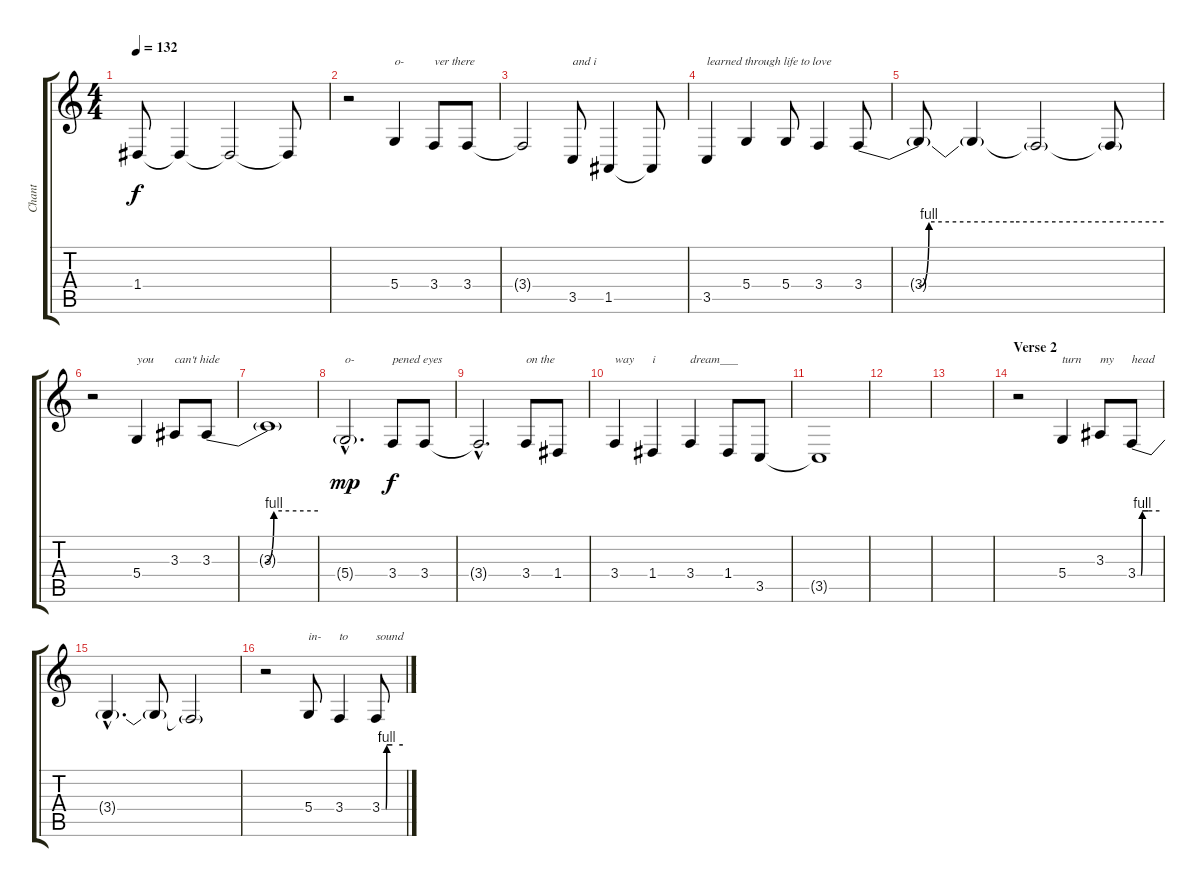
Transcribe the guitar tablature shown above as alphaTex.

\track ("Chant" "Chant") {instrument choiraahs}
\staff {score tabs}
\tuning (E4 B3 G3 D3 A2 E2) {hide}
\ts (4 4)
\tempo 132
\clef g2
\ks c
1.4{t}.8{dy f} 1.4{t}.4 1.4{t}.2 1.4{t}.8 |
r.2 5.4.4{txt "o-"} 3.4.8{txt "ver there"} 3.4.8 |
3.4{t}.2 3.5.8{txt "and i"} 1.5.4 1.5{t}.8 |
3.5.4{txt "learned through life to love"} 5.4.4 5.4.8 3.4.4 3.4{be (custom 0 0 11 0 13 4 30 4 60 4)}.8 |
3.4{t}.8 3.4{t}.4 3.4{t}.2 3.4{t}.8 |
r.2 5.4.4{txt "you"} 3.3.8{txt "can't hide"} 3.3{be (custom 0 0 18 0 30 0 35 4 60 4)}.8 |
3.3{t}.1 |
5.4{g hac}.2{d txt "o-" dy mp} 3.4.8{txt "pened eyes" dy f} 3.4.8 |
3.4{hac t}.2{d} 3.4.8{txt "on the"} 1.4.8 |
3.4.4{txt "way"} 1.4.4{txt "i"} 3.4.4{txt "dream___"} 1.4.8 3.5.8 |
3.5{t}.1 |
|
|
\section ("" "Verse 2")
r.2 5.4.4{txt "turn"} 3.3.8{txt "my "} 3.4{be (custom 0 0 10 0 13 4 30 4 60 4)}.8{txt "head"} |
3.4{hac t}.4{d} 3.4{t}.8 3.4{t}.2 |
r.2 5.4.8{txt "in-"} 3.4.4{txt "to"} 3.4{be (custom 0 0 12 0 14 4 30 4 60 4)}.8{txt "sound"}
